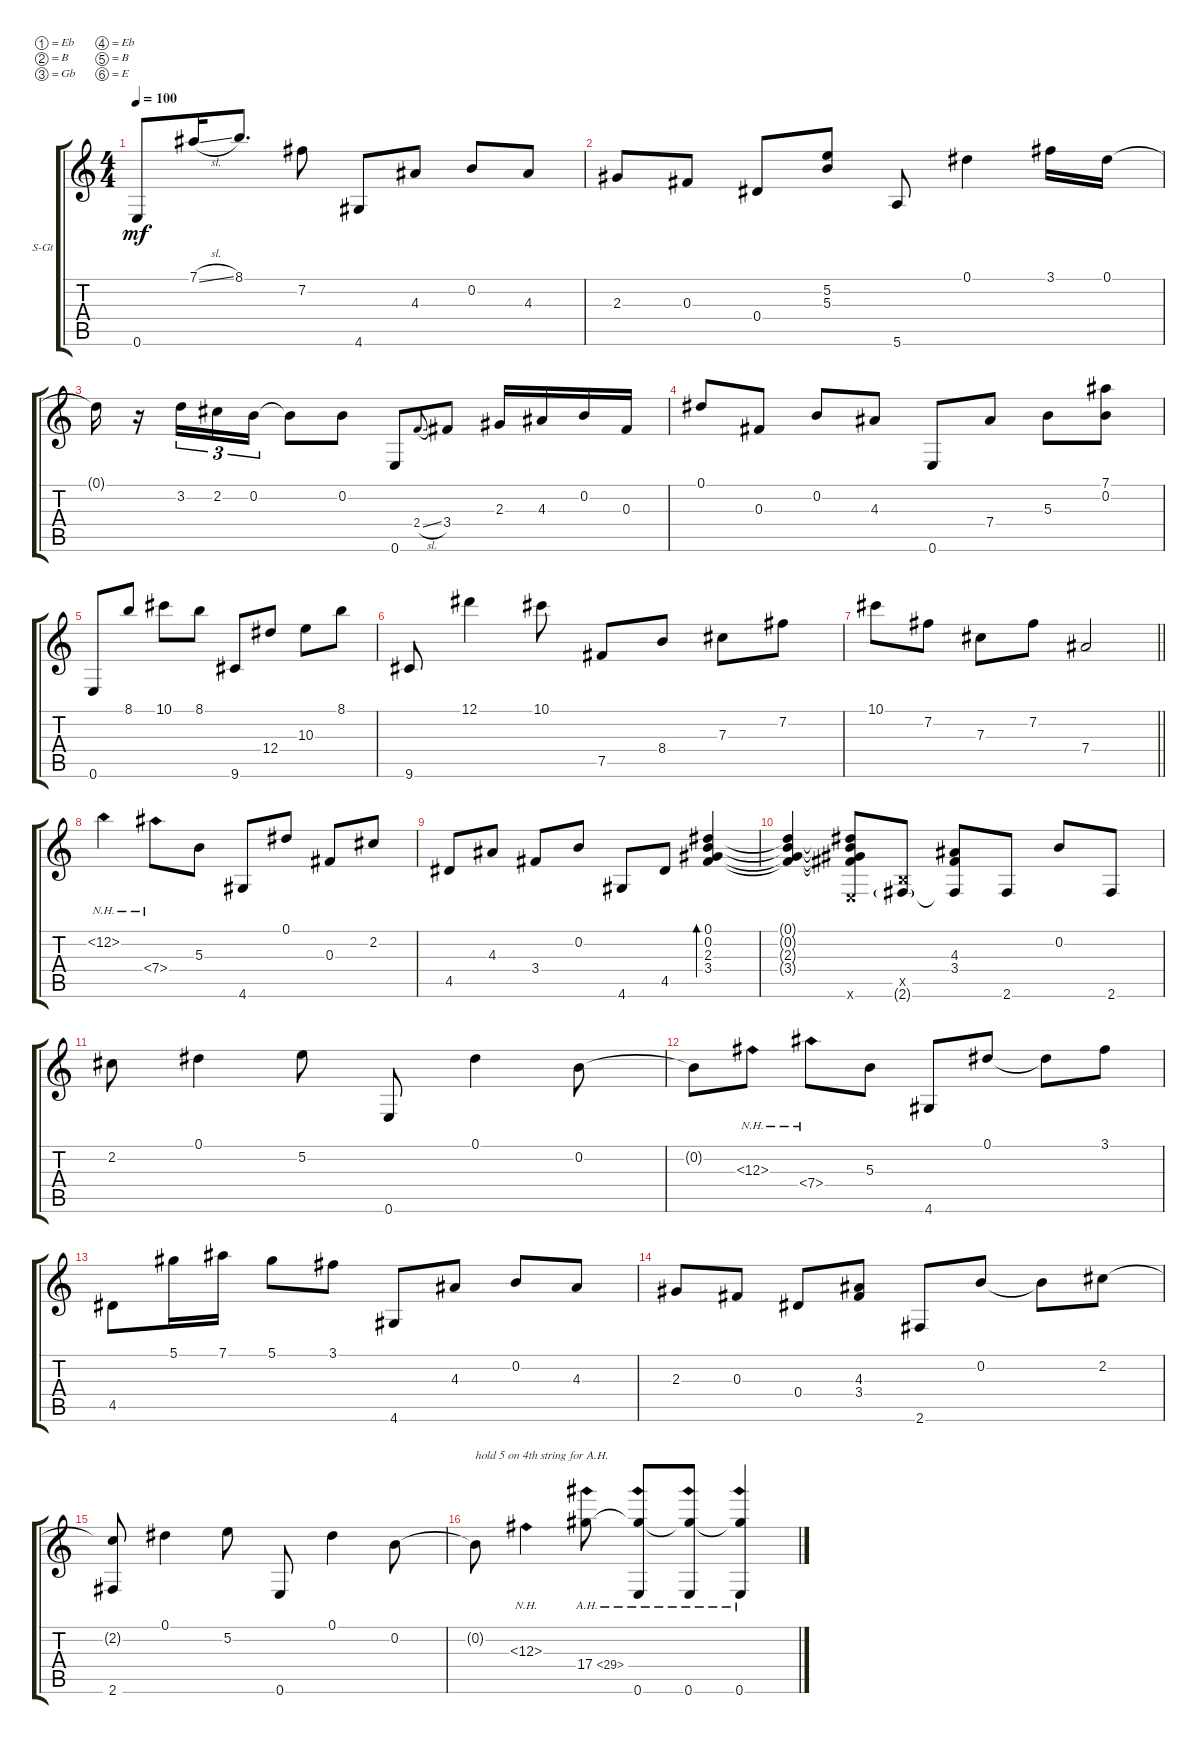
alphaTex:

\bracketExtendMode groupsimilarinstruments
\firstSystemTrackNameOrientation horizontal
\otherSystemsTrackNameOrientation horizontal
\track ("Andy Mckee" "S-Gt") {instrument acousticguitarsteel}
\staff {score tabs}
\tuning (Eb4 B3 Gb3 Eb3 B2 E2)
\ts (4 4)
\tempo 100
\clef g2
\ks c
0.6.8{dy mf} 7.1{sl}.16 8.1.8{d} 7.2.8 4.6.8 4.3.8 0.2.8 4.3.8 |
2.3.8 0.3.8 0.4.8 (5.2 5.3).8 5.6.8 0.1.4 3.1.16 0.1.16 |
0.1{t}.16 r.16 3.2.16{tu (3 2)} 2.2.16{tu (3 2)} 0.2.16{tu (3 2)} 0.2{t}.8 0.2.8 0.6.8 2.4{sl}.8{gr onbeat} 3.4.8 2.3.16 4.3.16 0.2.16 0.3.16 |
0.1.8 0.3.8 0.2.8 4.3.8 0.6.8 7.4.8 5.3.8 (7.1 0.2).8 |
0.6.8 8.1.8 10.1.8 8.1.8 9.6.8 12.4.8 10.3.8 8.1.8 |
9.6.8 12.1.4 10.1.8 7.5.8 8.4.8 7.3.8 7.2.8 |
\barLineRight lightlight
10.1.8 7.2.8 7.3.8 7.2.8 7.4.2 |
12.2{nh}.4 7.4{nh}.8 5.3.8 4.6.8 0.1.8 0.3.8 2.2.8 |
4.5.8 4.3.8 3.4.8 0.2.8 4.6.8 4.5.8 (0.1 0.2 2.3 3.4).4{bd 120} |
(0.1{t} 0.2{t} 2.3{t} 3.4{t}).4 (0.1{t} 0.2{t} 2.3{t} 3.4{t} 0.6{x}).8 (0.5{x} 2.6{g}).8 (4.3 3.4 2.6{t}).8 2.6.8 0.2.8 2.6.8 |
2.2.8 0.1.4 5.2.8 0.6.8 0.1.4 0.2.8 |
0.2{t}.8 12.3{nh}.8 7.4{nh}.8 5.3.8 4.6.8 0.1.8 0.1{t}.8 3.1.8 |
4.5.8 5.1.16 7.1.16 5.1.8 3.1.8 4.6.8 4.3.8 0.2.8 4.3.8 |
2.3.8 0.3.8 0.4.8 (4.3 3.4).8 2.6.8 0.2.8 0.2{t}.8 2.2.8 |
(2.2{t} 2.6).8 0.1.4 5.2.8 0.6.8 0.1.4 0.2.8 |
0.2{t}.8{txt "hold 5 on 4th string for A.H."} 12.3{nh}.4 17.4{ah 12}.8 (17.4{ah 12 t} 0.6).8 (17.4{ah 12 t} 0.6).8 (17.4{ah 12 t} 0.6).4
